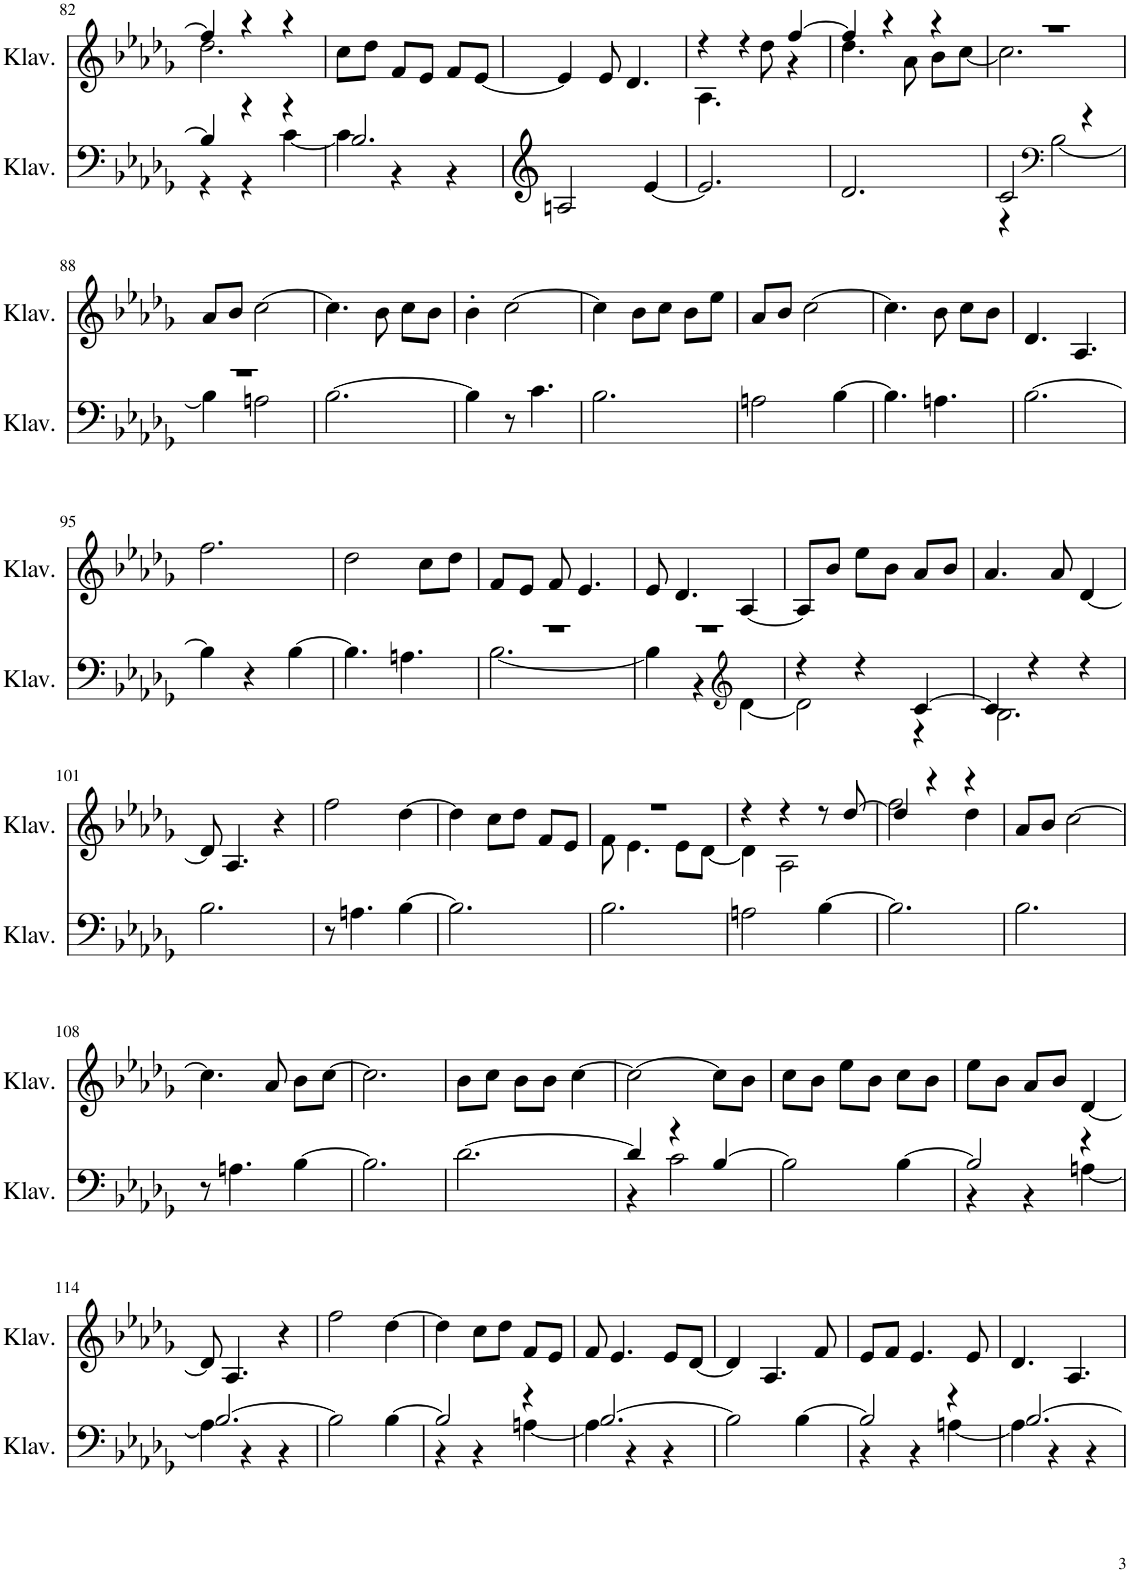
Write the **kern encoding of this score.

**kern	**kern
*part2	*part1
*staff2	*staff1
*I"Klavier	*I"Klavier
*I'Klav.	*I'Klav.
!!LO:PB:g=z
*clefF4	*clefG2
*k[b-e-a-d-g-]	*k[b-e-a-d-g-]
*M3/4	*M3/4
=82	=82
*^	*^
4B-/]	4r	4ff/]	2.dd-\
4r	4r	4r	.
4r	[4c\	4r	.
*	*	*v	*v
=83	=83	=83
2.B-/	4c\]	8cc\L
.	.	8dd-\J
.	4r	8f/L
.	.	8e-/J
.	4r	8f/L
.	.	[8e-/J
*v	*v	*
=84	=84
2An/	4e-/]
.	8e-/
.	4.d-/
[4e-/	.
=85	=85
*	*^
2.e-/]	4r	4.A-\
.	4r	.
.	.	8dd-\
.	[4ff/	4r
=86	=86	=86
2.d-/	4ff/]	4.dd-\
.	4r	.
.	.	8a-\
.	4r	8b-\L
.	.	[8cc\J
=87	=87	=87
*^	*	*
2c/	4r	2.r	2.cc\]
*clefF4	*	*	*
.	[2B-\	.	.
4r	.	.	.
*	*	*v	*v
!!LO:LB:g=z
=88	=88	=88
2.r	4B-\]	8a-/L
.	.	8b-/J
.	2An\	[2cc\
*v	*v	*
=89	=89
[2.B-\	4.cc\]
.	8b-\
.	8cc\L
.	8b-\J
=90	=90
4B-\]	4b-'\
8r	[2cc\
4.c\	.
=91	=91
2.B-\	4cc\]
.	8b-\L
.	8cc\J
.	8b-\L
.	8ee-\J
=92	=92
2An\	8a-/L
.	8b-/J
.	[2cc\
[4B-\	.
=93	=93
4.B-\]	4.cc\]
4.An\	8b-\
.	8cc\L
.	8b-\J
=94	=94
[2.B-\	4.d-/
.	4.A-/
!!LO:LB:g=z
=95	=95
4B-\]	2.ff\
4r	.
[4B-\	.
=96	=96
4.B-\]	2dd-\
4.An\	.
.	8cc\L
.	8dd-\J
=97	=97
*^	*
2.r	[2.B-\	8f/L
.	.	8e-/J
.	.	8f/
.	.	4.e-/
=98	=98	=98
2.r	4B-\]	8e-/
.	.	4.d-/
.	4r	.
*clefG2	*	*
.	[4d-\	[4A-/
=99	=99	=99
4r	2d-\]	8A-/L]
.	.	8b-/J
4r	.	8ee-\L
.	.	8b-\J
[4c/	4r	8a-/L
.	.	8b-/J
=100	=100	=100
4c/]	2.B-\	4.a-/
4r	.	.
.	.	8a-/
4r	.	[4d-/
*v	*v	*
!!LO:LB:g=z
=101	=101
2.B-\	8d-/]
.	4.A-/
.	4r
=102	=102
8r	2ff\
4.An\	.
[4B-\	[4dd-\
=103	=103
2.B-\]	4dd-\]
.	8cc\L
.	8dd-\J
.	8f/L
.	8e-/J
=104	=104
*	*^
2.B-\	2.r	8f\
.	.	4.e-\
.	.	8e-\L
.	.	[8d-\J
=105	=105	=105
2An\	4r	4d-\]
.	4r	2A-\
[4B-\	8r	.
.	[8dd-/	.
=106	=106	=106
2.B-\]	4dd-/]	2ff\
.	4r	.
.	4r	4dd-\
*	*v	*v
=107	=107
2.B-\	8a-/L
.	8b-/J
.	[2cc\
!!LO:LB:g=z
=108	=108
8r	4.cc\]
4.An\	.
.	8a-/
[4B-\	8b-\L
.	[8cc\J
=109	=109
2.B-\]	2.cc\]
=110	=110
[2.d-\	8b-\L
.	8cc\J
.	8b-\L
.	8b-\J
.	[4cc\
=111	=111
*^	*
4d-/]	4r	2cc\_
4r	2c\	.
[4B-/	.	8cc\L]
.	.	8b-\J
*v	*v	*
=112	=112
2B-\]	8cc\L
.	8b-\J
.	8ee-\L
.	8b-\J
[4B-\	8cc\L
.	8b-\J
=113	=113
*^	*
2B-/]	4r	8ee-\L
.	.	8b-\J
.	4r	8a-/L
.	.	8b-/J
4r	[4An\	[4d-/
!!LO:LB:g=z
=114	=114	=114
[2.B-/	4A\]	8d-/]
.	.	4.A-/
.	4r	.
.	4r	4r
*v	*v	*
=115	=115
2B-\]	2ff\
[4B-\	[4dd-\
=116	=116
*^	*
2B-/]	4r	4dd-\]
.	4r	8cc\L
.	.	8dd-\J
4r	[4An\	8f/L
.	.	8e-/J
=117	=117	=117
[2.B-/	4A\]	8f/
.	.	4.e-/
.	4r	.
.	4r	8e-/L
.	.	[8d-/J
*v	*v	*
=118	=118
2B-\]	4d-/]
.	4.A-/
[4B-\	.
.	8f/
=119	=119
*^	*
2B-/]	4r	8e-/L
.	.	8f/J
.	4r	4.e-/
4r	[4An\	.
.	.	8e-/
=120	=120	=120
[2.B-/	4A\]	4.d-/
.	4r	.
.	.	4.A-/
.	4r	.
*v	*v	*
=	=
*-	*-
